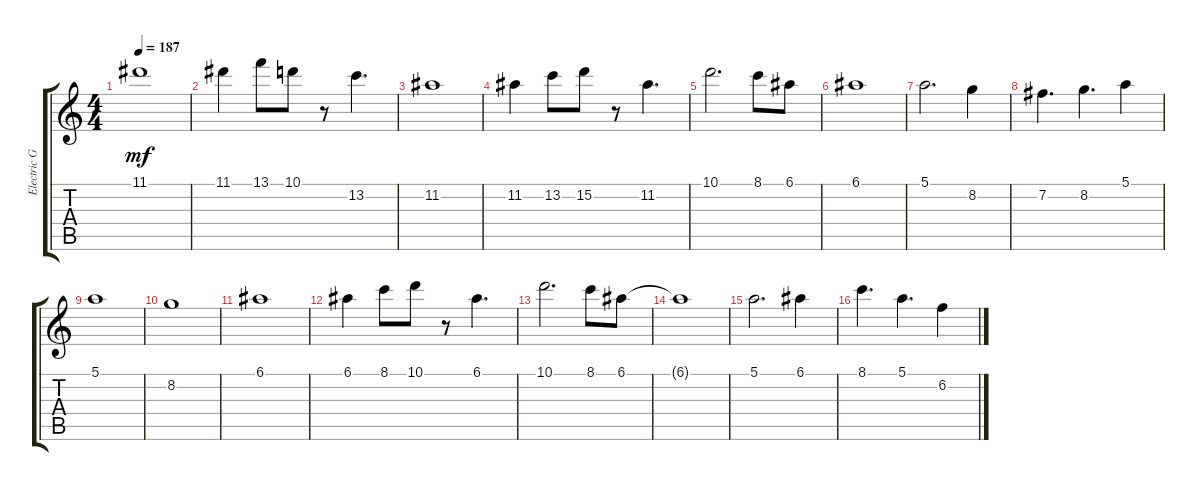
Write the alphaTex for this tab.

\track ("Electric Guitar" "Electric G") {instrument overdrivenguitar}
\staff {score tabs}
\tuning (E4 B3 G3 D3 A2 E2) {hide}
\ts (4 4)
\tempo 187
\clef g2
\ks c
11.1.1{dy mf} |
11.1.4 13.1.8 10.1.8 r.8 13.2.4{d} |
11.2.1 |
11.2.4 13.2.8 15.2.8 r.8 11.2.4{d} |
10.1.2{d} 8.1.8 6.1.8 |
6.1.1 |
5.1.2{d} 8.2.4 |
7.2.4{d} 8.2.4{d} 5.1.4 |
5.1.1 |
8.2.1 |
6.1.1 |
6.1.4 8.1.8 10.1.8 r.8 6.1.4{d} |
10.1.2{d} 8.1.8 6.1.8 |
6.1{t}.1 |
5.1.2{d} 6.1.4 |
8.1.4{d} 5.1.4{d} 6.2.4
